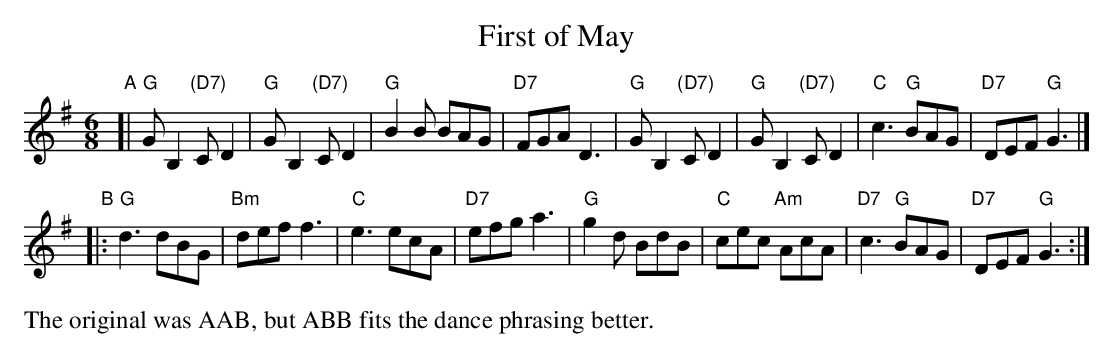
X:1
T: First of May
M: 6/8
L: 1/8
K: G
"A"\
[|"G"GB,2 "(D7)"CD2 | "G"GB,2 "(D7)"CD2 | "G"B2B BAG | "D7"FGA D3 \
| "G"GB,2 "(D7)"CD2 | "G"GB,2 "(D7)"CD2 | "C"c3 "G"BAG | "D7"DEF "G"G3 |]
"B"\
|:"G"d3 dBG | "Bm"def f3 | "C"e3 ecA | "D7"efg a3 \
| "G"g2d BdB | "C"cec "Am"AcA | "D7"c3 "G"BAG | "D7"DEF "G"G3 :|
